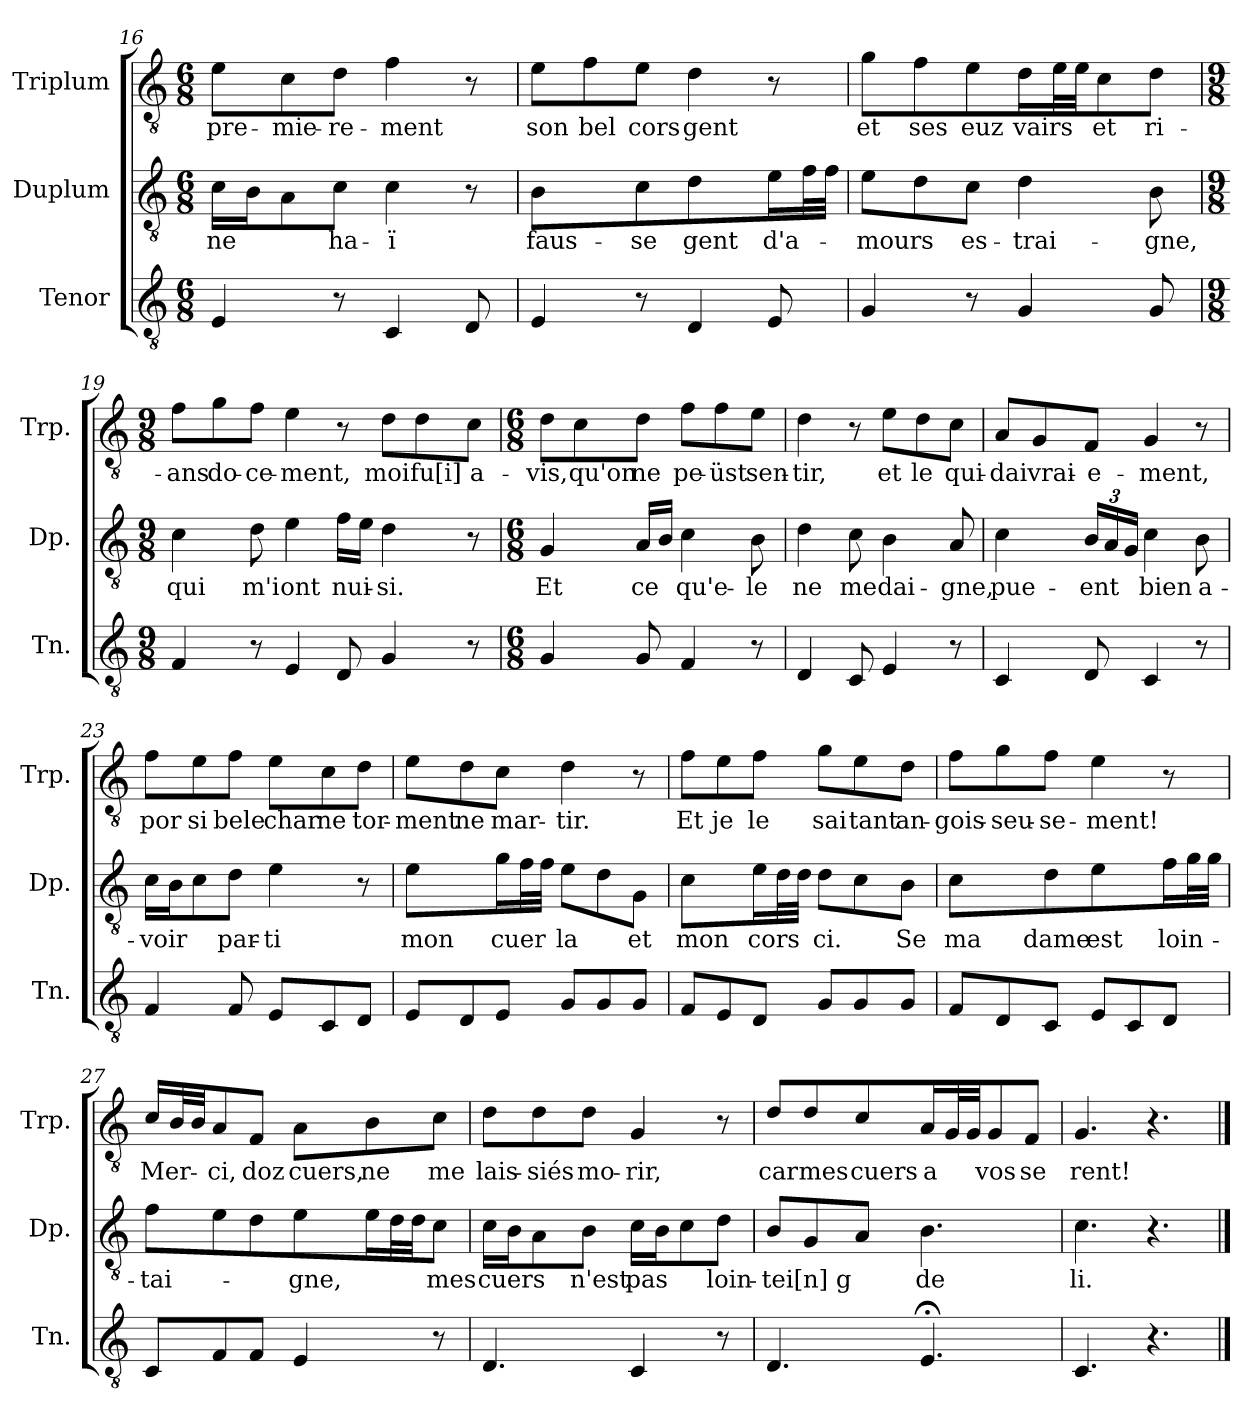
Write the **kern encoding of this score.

**kern	**kern	**text	**kern	**text
*part3	*part2	*part2	*part1	*part1
*staff3	*staff2	*staff2	*staff1	*staff1
*I"Tenor	*I"Duplum	*	*I"Triplum	*
*I'Tn.	*I'Dp.	*	*I'Trp.	*
*clefGv2	*clefGv2	*	*clefGv2	*
*k[]	*k[]	*	*k[]	*
*M6/8	*M6/8	*	*M6/8	*
=16	=16	=16	=16	=16
!	!	!LO:LY:b	!	!LO:LY:b
4E/	16c\LL	ne	8e\L	pre-
.	16B\J	.	.	.
!	!	!	!	!LO:LY:b
.	8A\	.	8c\	-mie-
!	!	!LO:LY:b	!	!LO:LY:b
8r	8c\J	ha-	8d\J	-re-
!	!	!LO:LY:b	!	!LO:LY:b
4C/	4c\	-ï	4f\	-ment
8D/	8r	.	8r	.
!!LO:LB:g=z
=17	=17	=17	=17	=17
!	!	!LO:LY:b	!	!LO:LY:b
4E/	4B\	faus-	8e\L	son
!	!	!	!	!LO:LY:b
.	.	.	8f\	bel
!	!	!LO:LY:b	!	!LO:LY:b
8r	8c\	-se	8e\J	cors
!	!	!LO:LY:b	!	!LO:LY:b
4D/	4d\	gent	4d\	gent
!	!	!LO:LY:b	!	!
8E/	16e\LL	d'a-	8r	.
*	*tremolo	*	*	*
.	32f\	.	.	.
.	32f\JJJ	.	.	.
*	*Xtremolo	*	*	*
=18	=18	=18	=18	=18
!	!	!LO:LY:b	!	!LO:LY:b
4G/	8e\L	-mours	8g\L	et
!	!	!	!	!LO:LY:b
.	8d\	.	8f\	ses
!	!	!LO:LY:b	!	!LO:LY:b
8r	8c\J	es-	8e\J	euz
!	!	!LO:LY:b	!	!LO:LY:b
4G/	4d\	-trai-	16d\LL	vairs
*	*	*	*tremolo	*
.	.	.	32e\	.
.	.	.	32e\JJJ	.
*	*	*	*Xtremolo	*
!	!	!	!	!LO:LY:b
.	.	.	8c\	et
!	!	!LO:LY:b	!	!LO:LY:b
8G/	8B\	-gne,	8d\J	ri-
=19	=19	=19	=19	=19
*M9/8	*M9/8	*	*M9/8	*
!	!	!LO:LY:b	!	!LO:LY:b
4F/	4c\	qui	8f\L	-ans
!	!	!	!	!LO:LY:b
.	.	.	8g\	do-
!	!	!LO:LY:b	!	!LO:LY:b
8r	8d\	m'i	8f\J	-ce-
!	!	!LO:LY:b	!	!LO:LY:b
4E/	4e\	ont	4e\	-ment,
!	!	!LO:LY:b	!	!
8D/	16f\LL	nui-	8r	.
.	16e\JJ	.	.	.
!	!	!LO:LY:b	!	!LO:LY:b
4G/	4d\	-si.	8d\L	moi
!	!	!	!	!LO:LY:b
.	.	.	8d\	fu[i]
!	!	!	!	!LO:LY:b
8r	8r	.	8c\J	a-
!!LO:LB:g=z
=20	=20	=20	=20	=20
*M6/8	*M6/8	*	*M6/8	*
!	!	!LO:LY:b	!	!LO:LY:b
4G/	4G/	Et	8d\L	-vis,
!	!	!	!	!LO:LY:b
.	.	.	8c\	qu'on
!	!	!LO:LY:b	!	!LO:LY:b
8G/	16A/LL	ce	8d\J	ne
.	16B/JJ	.	.	.
!	!	!LO:LY:b	!	!LO:LY:b
4F/	4c\	qu'e-	8f\L	pe-
!	!	!	!	!LO:LY:b
.	.	.	8f\	-üst
!	!	!LO:LY:b	!	!LO:LY:b
8r	8B\	-le	8e\J	sen-
=21	=21	=21	=21	=21
!	!	!LO:LY:b	!	!LO:LY:b
4D/	4d\	ne	4d\	-tir,
!	!	!LO:LY:b	!	!
8C/	8c\	me	8r	.
!	!	!LO:LY:b	!	!LO:LY:b
4E/	4B\	dai-	8e\L	et
!	!	!	!	!LO:LY:b
.	.	.	8d\	le
!	!	!LO:LY:b	!	!LO:LY:b
8r	8A/	-gne,	8c\J	qui-
=22	=22	=22	=22	=22
!	!	!LO:LY:b	!	!LO:LY:b
4C/	4c\	pue-	8A/L	-dai
!	!	!	!	!LO:LY:b
.	.	.	8G/	vrai-
*	*Xbrackettup	*	*	*
!	!	!LO:LY:b	!	!LO:LY:b
8D/	24B/LL	-ent	8F/J	-e-
.	24A/	.	.	.
.	24G/JJ	.	.	.
!	!	!LO:LY:b	!	!LO:LY:b
4C/	4c\	bien	4G/	-ment,
!	!	!LO:LY:b	!	!
8r	8B\	a-	8r	.
=23	=23	=23	=23	=23
!	!	!LO:LY:b	!	!LO:LY:b
4F/	16c\LL	-voir	8f\L	por
.	16B\J	.	.	.
!	!	!	!	!LO:LY:b
.	8c\	.	8e\	si
!	!	!LO:LY:b	!	!LO:LY:b
8F/	8d\J	par-	8f\J	bele
!	!	!LO:LY:b	!	!LO:LY:b
8E/L	4e\	-ti	8e\L	char
!	!	!	!	!LO:LY:b
8C/	.	.	8c\	ne
!	!	!	!	!LO:LY:b
8D/J	8r	.	8d\J	tor-
!!LO:PB:g=z
=24	=24	=24	=24	=24
!	!	!LO:LY:b	!	!LO:LY:b
8E/L	4e\	mon	8e\L	-ment
!	!	!	!	!LO:LY:b
8D/	.	.	8d\	ne
!	!	!LO:LY:b	!	!LO:LY:b
8E/J	16g\LL	cuer	8c\J	mar-
*	*tremolo	*	*	*
.	32f\	.	.	.
.	32f\JJJ	.	.	.
*	*Xtremolo	*	*	*
!	!	!LO:LY:b	!	!LO:LY:b
8G/L	8e\L	la	4d\	-tir.
8G/	8d\	.	.	.
!	!	!LO:LY:b	!	!
8G/J	8G\J	et	8r	.
=25	=25	=25	=25	=25
!	!	!LO:LY:b	!	!LO:LY:b
8F/L	4c\	mon	8f\L	Et
!	!	!	!	!LO:LY:b
8E/	.	.	8e\	je
!	!	!LO:LY:b	!	!LO:LY:b
8D/J	16e\LL	cors	8f\J	le
*	*tremolo	*	*	*
.	32d\	.	.	.
.	32d\JJJ	.	.	.
*	*Xtremolo	*	*	*
!	!	!LO:LY:b	!	!LO:LY:b
8G/L	8d\L	ci.	8g\L	sai
!	!	!	!	!LO:LY:b
8G/	8c\	.	8e\	tant
!	!	!LO:LY:b	!	!LO:LY:b
8G/J	8B\J	Se	8d\J	an-
=26	=26	=26	=26	=26
!	!	!LO:LY:b	!	!LO:LY:b
8F/L	4c\	ma	8f\L	-gois-
!	!	!	!	!LO:LY:b
8D/	.	.	8g\	-seu-
!	!	!LO:LY:b	!	!LO:LY:b
8C/J	8d\	dame	8f\J	-se-
!	!	!LO:LY:b	!	!LO:LY:b
8E/L	4e\	est	4e\	-ment!
8C/	.	.	.	.
!	!	!LO:LY:b	!	!
8D/J	16f\LL	loin-	8r	.
*	*tremolo	*	*	*
.	32g\	.	.	.
.	32g\JJJ	.	.	.
*	*Xtremolo	*	*	*
=27	=27	=27	=27	=27
!	!	!LO:LY:b	!	!LO:LY:b
8C/L	8f\L	-tai-	16c/LL	Mer-
*	*	*	*tremolo	*
.	.	.	32B/	.
.	.	.	32B/JJJ	.
*	*	*	*Xtremolo	*
!	!	!	!	!LO:LY:b
8F/	8e\	.	8A/	-ci,
!	!	!	!	!LO:LY:b
8F/J	8d\J	.	8F/J	doz
!	!	!LO:LY:b	!	!LO:LY:b
4E/	8e\L	-gne,	8A\L	cuers,
!	!	!	!	!LO:LY:b
.	16e\L	.	8B\	ne
*	*tremolo	*	*	*
.	32d\	.	.	.
.	32d\JJJ	.	.	.
*	*Xtremolo	*	*	*
!	!	!LO:LY:b	!	!LO:LY:b
8r	8c\J	mes	8c\J	me
!!LO:LB:g=z
=28	=28	=28	=28	=28
!	!	!LO:LY:b	!	!LO:LY:b
4.D/	16c\LL	cuers	8d\L	lais-
.	16B\J	.	.	.
!	!	!	!	!LO:LY:b
.	8A\	.	8d\	-siés
!	!	!LO:LY:b	!	!LO:LY:b
.	8B\J	n'est	8d\J	mo-
!	!	!LO:LY:b	!	!LO:LY:b
4C/	16c\LL	pas	4G/	-rir,
.	16B\J	.	.	.
.	8c\	.	.	.
!	!	!LO:LY:b	!	!
8r	8d\J	loin-	8r	.
=29	=29	=29	=29	=29
!	!	!LO:LY:b	!	!LO:LY:b
4.D/	8B/L	-tei[n]g	8d\L	car
!	!	!	!	!LO:LY:b
.	8G/	.	8d\	mes
!	!	!	!	!LO:LY:b
.	8A/J	.	8c\J	cuers
!	!	!LO:LY:b	!	!LO:LY:b
4.E;</	4.B\	de	16A/LL	a
*	*	*	*tremolo	*
.	.	.	32G/	.
.	.	.	32G/JJJ	.
*	*	*	*Xtremolo	*
!	!	!	!	!LO:LY:b
.	.	.	8G/	vos
!	!	!	!	!LO:LY:b
.	.	.	8F/J	se
=30	=30	=30	=30	=30
!	!	!LO:LY:b	!	!LO:LY:b
4.C/	4.c\	li.	4.G/	rent!
4.r	4.r	.	4.r	.
==	==	==	==	==
*-	*-	*-	*-	*-
